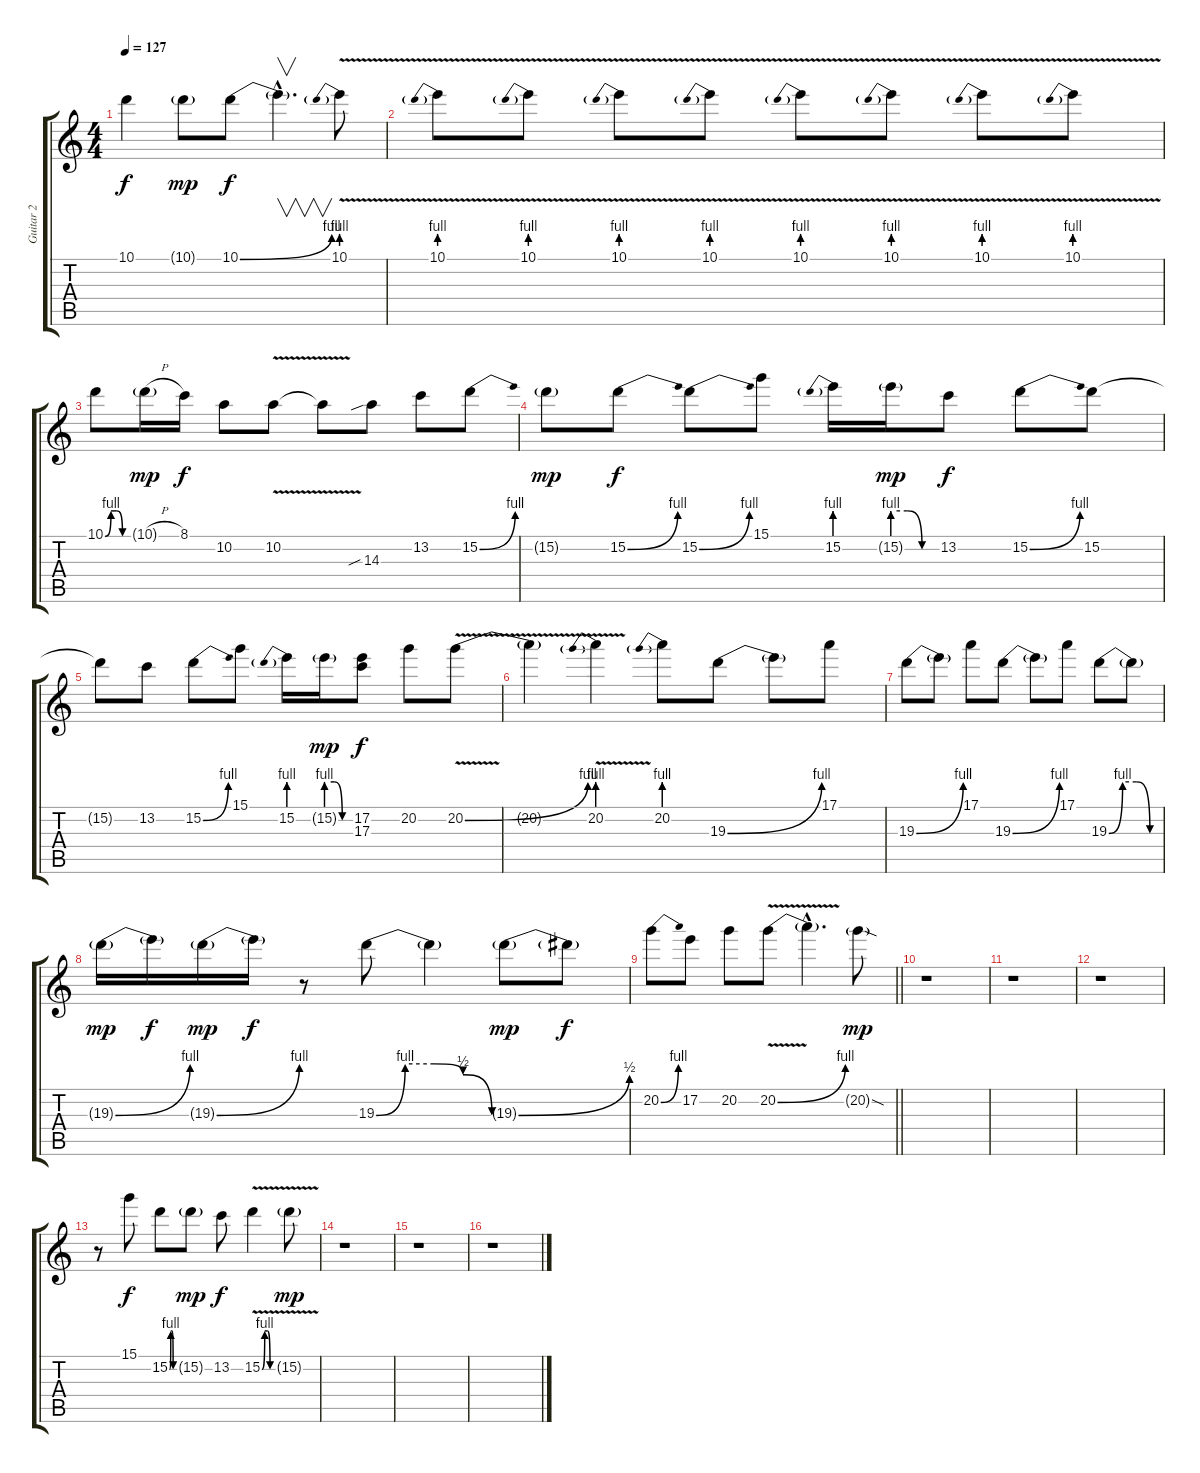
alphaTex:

\track ("Guitar 2" "Guitar 2") {instrument distortionguitar}
\staff {score tabs}
\tuning (E4 B3 G3 D3 A2 E2) {hide}
\ts (4 4)
\tempo 127
\clef g2
\ks c
10.1{t}.4{dy f} 10.1{g}.8{dy mp} 10.1{be (bend 0 0 60 4)}.8{dy f} 10.1{hac t}.4{v d} 10.1{be (prebend 0 4 60 4) v}.8 |
10.1{be (prebend 0 4 60 4) v}.8 10.1{be (prebend 0 4 60 4) v}.8 10.1{be (prebend 0 4 60 4) v}.8 10.1{be (prebend 0 4 60 4) v}.8 10.1{be (prebend 0 4 60 4) v}.8 10.1{be (prebend 0 4 60 4) v}.8 10.1{be (prebend 0 4 60 4) v}.8 10.1{be (prebend 0 4 60 4) v}.8 |
10.1{be (custom 0 0 15 4 30 4 45 0 60 0)}.8 10.1{h g}.16{dy mp} 8.1.16{dy f} 10.2.8 10.2{v}.8 10.2{t}.8 14.3{sib}.8 13.2.8 15.2{be (bend 0 0 60 4)}.8 |
15.2{g}.8{dy mp} 15.2{be (bend 0 0 60 4)}.8{dy f} 15.2{be (bend 0 0 60 4)}.8 15.1.8 15.2{be (prebend 0 4 60 4)}.16 15.2{be (custom 0 4 20 4 40 0 60 0) g}.16{dy mp} 13.2.8{dy f} 15.2{be (bend 0 0 60 4)}.8 15.2.8 |
15.2{t}.8 13.2.8 15.2{be (bend 0 0 60 4)}.8 15.1.8 15.2{be (prebend 0 4 60 4)}.16 15.2{be (custom 0 4 20 4 40 0 60 0) g}.16{dy mp} (17.2 17.3).8{dy f} 20.2.8 20.2{be (bend 0 0 60 4) v}.8 |
20.2{t}.4 20.2{be (prebend 0 4 60 4) v}.4 20.2{be (prebend 0 4 60 4)}.8 19.3{be (bend 0 0 60 4)}.8 19.3{t}.8 17.1.8 |
19.3{be (bend 0 0 60 4)}.8 19.3{t}.8 17.1.8 19.3{be (bend 0 0 60 4)}.8 19.3{t}.8 17.1.8 19.3{be (custom 0 0 15 4 30 4 45 0 60 0)}.8 19.3{t}.8 |
19.3{be (bend 0 0 60 4) g}.16{dy mp} 19.3{t}.16{dy f} 19.3{be (bend 0 0 60 4) g}.16{dy mp} 19.3{t}.16{dy f} r.8 19.3{be (custom 0 0 15 4 30 4 45 2 60 0)}.8 19.3{t}.4 19.3{be (bend 0 0 60 2) g}.8{dy mp} 19.3{t}.8{dy f} |
\barLineRight lightlight
20.2{be (bend 0 0 60 4)}.8 17.2.8 20.2.8 20.2{be (bend 0 0 60 4) v}.8 20.2{hac t}.4{d} 20.2{sod g}.8{dy mp} |
r.1 |
r.1 |
r.1 |
r.8 15.1.8{dy f} 15.2{be (custom 0 0 15 4 30 4 45 0 60 0)}.8 15.2{g}.8{dy mp} 13.2.8{dy f} 15.2{be (custom 0 0 15 4 30 4 45 0 60 0) v}.4 15.2{v g}.8{dy mp} |
r.1 |
r.1 |
r.1
